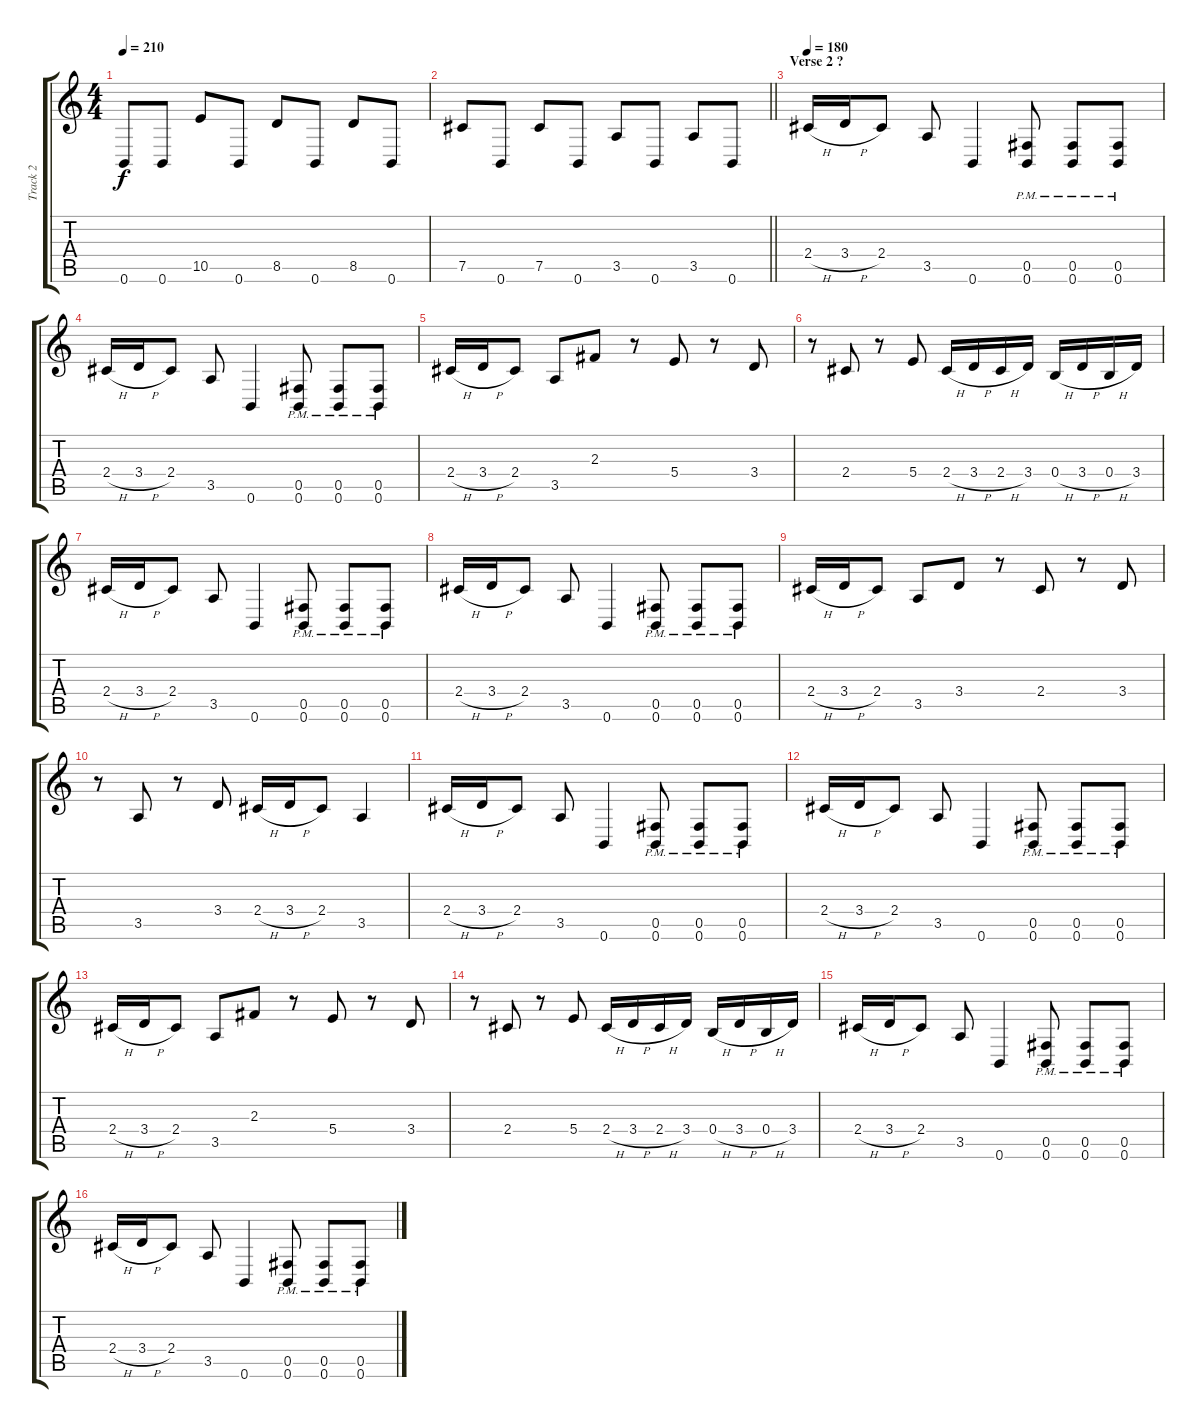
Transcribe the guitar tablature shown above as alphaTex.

\track ("Track 2" "Track 2") {instrument distortionguitar}
\staff {score tabs}
\tuning (Db4 Ab3 E3 B2 Gb2 B1) {hide}
\ts (4 4)
\tempo 210
\clef g2
\ks c
0.6.8{dy f} 0.6.8 10.5.8 0.6.8 8.5.8 0.6.8 8.5.8 0.6.8 |
\barLineRight lightlight
7.5.8 0.6.8 7.5.8 0.6.8 3.5.8 0.6.8 3.5.8 0.6.8 |
\section ("" "Verse 2 ?")
\tempo 180
2.4{h}.16 3.4{h}.16 2.4.8 3.5.8 0.6.4 (0.5{pm} 0.6{pm}).8 (0.5{pm} 0.6{pm}).8 (0.5{pm} 0.6{pm}).8 |
2.4{h}.16 3.4{h}.16 2.4.8 3.5.8 0.6.4 (0.5{pm} 0.6{pm}).8 (0.5{pm} 0.6{pm}).8 (0.5{pm} 0.6{pm}).8 |
2.4{h}.16 3.4{h}.16 2.4.8 3.5.8 2.3.8 r.8 5.4.8 r.8 3.4.8 |
r.8 2.4.8 r.8 5.4.8 2.4{h}.16 3.4{h}.16 2.4{h}.16 3.4.16 0.4{h}.16 3.4{h}.16 0.4{h}.16 3.4.16 |
2.4{h}.16 3.4{h}.16 2.4.8 3.5.8 0.6.4 (0.5{pm} 0.6{pm}).8 (0.5{pm} 0.6{pm}).8 (0.5{pm} 0.6{pm}).8 |
2.4{h}.16 3.4{h}.16 2.4.8 3.5.8 0.6.4 (0.5{pm} 0.6{pm}).8 (0.5{pm} 0.6{pm}).8 (0.5{pm} 0.6{pm}).8 |
2.4{h}.16 3.4{h}.16 2.4.8 3.5.8 3.4.8 r.8 2.4.8 r.8 3.4.8 |
r.8 3.5.8 r.8 3.4.8 2.4{h}.16 3.4{h}.16 2.4.8 3.5.4 |
2.4{h}.16 3.4{h}.16 2.4.8 3.5.8 0.6.4 (0.5{pm} 0.6{pm}).8 (0.5{pm} 0.6{pm}).8 (0.5{pm} 0.6{pm}).8 |
2.4{h}.16 3.4{h}.16 2.4.8 3.5.8 0.6.4 (0.5{pm} 0.6{pm}).8 (0.5{pm} 0.6{pm}).8 (0.5{pm} 0.6{pm}).8 |
2.4{h}.16 3.4{h}.16 2.4.8 3.5.8 2.3.8 r.8 5.4.8 r.8 3.4.8 |
r.8 2.4.8 r.8 5.4.8 2.4{h}.16 3.4{h}.16 2.4{h}.16 3.4.16 0.4{h}.16 3.4{h}.16 0.4{h}.16 3.4.16 |
2.4{h}.16 3.4{h}.16 2.4.8 3.5.8 0.6.4 (0.5{pm} 0.6{pm}).8 (0.5{pm} 0.6{pm}).8 (0.5{pm} 0.6{pm}).8 |
2.4{h}.16 3.4{h}.16 2.4.8 3.5.8 0.6.4 (0.5{pm} 0.6{pm}).8 (0.5{pm} 0.6{pm}).8 (0.5{pm} 0.6{pm}).8
